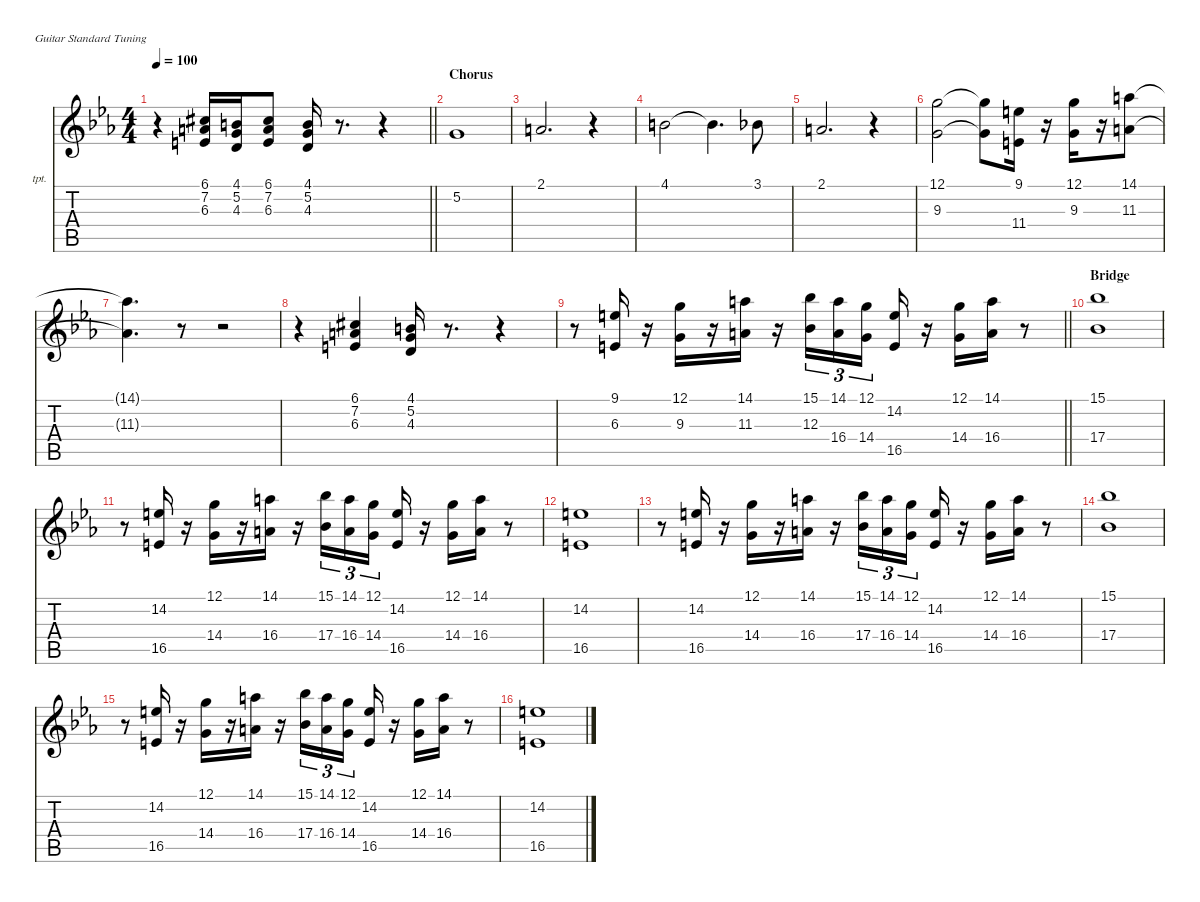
\defaultSystemsLayout 4
\hideDynamics
\bracketExtendMode nobrackets
\firstSystemTrackNameOrientation horizontal
\otherSystemsTrackNameOrientation horizontal
\track ("Brass" "tpt.") {instrument brasssection}
\staff {score tabs}
\tuning (E4 B3 G3 D3 A2 E2)
\displaytranspose 3
\ts (4 4)
\tempo 100
\clef g2
\barLineRight lightlight
\ks eb
r.4{dy f} (6.1{acc #} 7.2{acc forcenatural} 6.3{acc forcenatural}).16 (4.1{acc forcenatural} 5.2{acc forcenatural} 4.3{acc forcenatural}).16 (6.1{acc #} 7.2{acc forcenatural} 6.3{acc forcenatural}).8 (4.1{acc forcenatural} 5.2{acc forcenatural} 4.3{acc forcenatural}).16 r.8{d} r.4 |
\section ("" "Chorus")
5.2{acc forcenatural}.1 |
2.1{acc forcenatural}.2{d} r.4 |
4.1{acc forcenatural}.2 4.1{t acc forcenatural}.4{d} 3.1{acc b}.8 |
2.1{acc forcenatural}.2{d} r.4 |
(12.1{acc forcenatural} 9.3{acc forcenatural}).2 (12.1{t acc forcenatural} 9.3{t acc forcenatural}).8 (9.1{acc forcenatural} 11.4{acc forcenatural}).16 r.16 (12.1{acc forcenatural} 9.3{acc forcenatural}).16 r.16 (14.1{acc forcenatural} 11.3{acc forcenatural}).8 |
(14.1{t acc forcenatural} 11.3{t acc forcenatural}).4{d} r.8 r.2 |
r.4 (6.1{acc #} 7.2{acc forcenatural} 6.3{acc forcenatural}).4 (4.1{acc forcenatural} 5.2{acc forcenatural} 4.3{acc forcenatural}).16 r.8{d} r.4 |
\barLineRight lightlight
r.8 (9.1{acc forcenatural} 6.3{acc forcenatural}).16 r.16 (12.1{acc forcenatural} 9.3{acc forcenatural}).16 r.16 (14.1{acc forcenatural} 11.3{acc forcenatural}).16 r.16 (15.1{acc b} 12.3{acc b}).16{tu (3 2)} (14.1{acc forcenatural} 16.4{acc forcenatural}).16{tu (3 2)} (12.1{acc forcenatural} 14.4{acc forcenatural}).16{tu (3 2)} (14.2{acc forcenatural} 16.5{acc forcenatural}).16 r.16 (12.1{acc forcenatural} 14.4{acc forcenatural}).16 (14.1{acc forcenatural} 16.4{acc forcenatural}).16 r.8 |
\section ("" "Bridge")
(15.1{acc b} 17.4{acc b}).1 |
r.8 (14.2{acc forcenatural} 16.5{acc forcenatural}).16 r.16 (12.1{acc forcenatural} 14.4{acc forcenatural}).16 r.16 (14.1{acc forcenatural} 16.4{acc forcenatural}).16 r.16 (15.1{acc b} 17.4{acc b}).16{tu (3 2)} (14.1{acc forcenatural} 16.4{acc forcenatural}).16{tu (3 2)} (12.1{acc forcenatural} 14.4{acc forcenatural}).16{tu (3 2)} (14.2{acc forcenatural} 16.5{acc forcenatural}).16 r.16 (12.1{acc forcenatural} 14.4{acc forcenatural}).16 (14.1{acc forcenatural} 16.4{acc forcenatural}).16 r.8 |
(14.2{acc forcenatural} 16.5{acc forcenatural}).1 |
r.8 (14.2{acc forcenatural} 16.5{acc forcenatural}).16 r.16 (12.1{acc forcenatural} 14.4{acc forcenatural}).16 r.16 (14.1{acc forcenatural} 16.4{acc forcenatural}).16 r.16 (15.1{acc b} 17.4{acc b}).16{tu (3 2)} (14.1{acc forcenatural} 16.4{acc forcenatural}).16{tu (3 2)} (12.1{acc forcenatural} 14.4{acc forcenatural}).16{tu (3 2)} (14.2{acc forcenatural} 16.5{acc forcenatural}).16 r.16 (12.1{acc forcenatural} 14.4{acc forcenatural}).16 (14.1{acc forcenatural} 16.4{acc forcenatural}).16 r.8 |
(15.1{acc b} 17.4{acc b}).1 |
r.8 (14.2{acc forcenatural} 16.5{acc forcenatural}).16 r.16 (12.1{acc forcenatural} 14.4{acc forcenatural}).16 r.16 (14.1{acc forcenatural} 16.4{acc forcenatural}).16 r.16 (15.1{acc b} 17.4{acc b}).16{tu (3 2)} (14.1{acc forcenatural} 16.4{acc forcenatural}).16{tu (3 2)} (12.1{acc forcenatural} 14.4{acc forcenatural}).16{tu (3 2)} (14.2{acc forcenatural} 16.5{acc forcenatural}).16 r.16 (12.1{acc forcenatural} 14.4{acc forcenatural}).16 (14.1{acc forcenatural} 16.4{acc forcenatural}).16 r.8 |
(14.2{acc forcenatural} 16.5{acc forcenatural}).1
